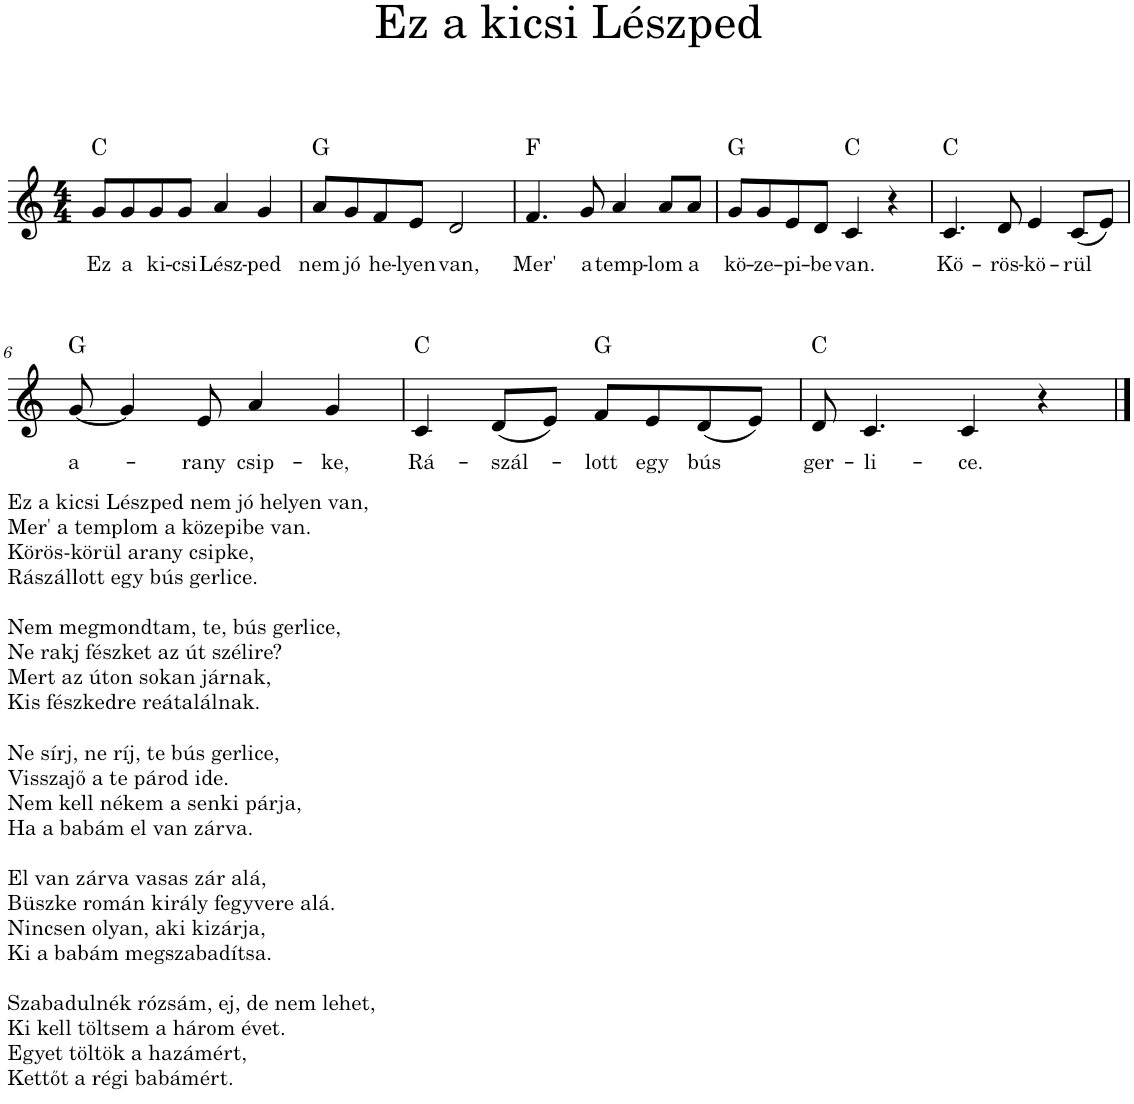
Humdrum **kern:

**kern	**text	**harte
*part1	*part1	*part1
*staff1	*staff1	*
*I"Piano	*	*
*I'Pno.	*	*
*clefG2	*	*
*k[]	*	*
*M4/4	*	*
=1	=1	=1
!	!LO:LY:b	!
8g/L	Ez	C:maj
!	!LO:LY:b	!
8g/	a	.
!	!LO:LY:b	!
8g/	ki-	.
!	!LO:LY:b	!
8g/J	-csi	.
!	!LO:LY:b	!
4a/	Lész-	.
!	!LO:LY:b	!
4g/	-ped	.
=2	=2	=2
!	!LO:LY:b	!
8a/L	nem	G:maj
!	!LO:LY:b	!
8g/	jó	.
!	!LO:LY:b	!
8f/	he-	.
!	!LO:LY:b	!
8e/J	-lyen	.
!	!LO:LY:b	!
2d/	van,	.
=3	=3	=3
!	!LO:LY:b	!
4.f/	Mer'	F:maj
!	!LO:LY:b	!
8g/	a	.
!	!LO:LY:b	!
4a/	temp-	.
!	!LO:LY:b	!
8a/L	-lom	.
!	!LO:LY:b	!
8a/J	a	.
=4	=4	=4
!	!LO:LY:b	!
8g/L	kö-	G:maj
!	!LO:LY:b	!
8g/	-ze-	.
!	!LO:LY:b	!
8e/	-pi-	.
!	!LO:LY:b	!
8d/J	-be	.
!	!LO:LY:b	!
4c/	van.	C:maj
4r	.	.
=5	=5	=5
!	!LO:LY:b	!
4.c/	Kö-	C:maj
!	!LO:LY:b	!
8d/	-rös-	.
!	!LO:LY:b	!
4e/	-kö-	.
!	!LO:LY:b	!
(8c/L	-rül	.
8e/J)	.	.
!!LO:LB:g=z
=6	=6	=6
!LO:TX:b:t=Ez a kicsi Lészped nem jó helyen van,	!	!
!LO:TX:b:t=Mer' a templom a közepibe van.	!	!
!LO:TX:b:t=Körös-körül arany csipke,	!	!
!LO:TX:b:t=Rászállott egy bús gerlice.	!	!
!LO:TX:b:t=Nem megmondtam, te, bús gerlice,	!	!
!LO:TX:b:t=Ne rakj fészket az út szélire?	!	!
!LO:TX:b:t=Mert az úton sokan járnak,	!	!
!LO:TX:b:t=Kis fészkedre reátalálnak.	!	!
!LO:TX:b:t=Ne sírj, ne ríj, te bús gerlice,	!	!
!LO:TX:b:t=Visszajő a te párod ide.	!	!
!LO:TX:b:t=Nem kell nékem a senki párja,	!	!
!LO:TX:b:t=Ha a babám el van zárva.	!	!
!LO:TX:b:t=El van zárva vasas zár alá,	!	!
!LO:TX:b:t=Büszke román király fegyvere alá.	!	!
!LO:TX:b:t=Nincsen olyan, aki kizárja,	!	!
!LO:TX:b:t=Ki a babám megszabadítsa.	!	!
!LO:TX:b:t=Szabadulnék rózsám, ej, de nem lehet,	!	!
!LO:TX:b:t=Ki kell töltsem a három évet.	!	!
!LO:TX:b:t=Egyet töltök a hazámért,	!	!
!LO:TX:b:t=Kettőt a régi babámért.	!	!
!	!LO:LY:b	!
[8g/	a-	G:maj
4g/]	.	.
!	!LO:LY:b	!
8e/	-rany	.
!	!LO:LY:b	!
4a/	csip-	.
!	!LO:LY:b	!
4g/	-ke,	.
=7	=7	=7
!	!LO:LY:b	!
4c/	Rá-	C:maj
!	!LO:LY:b	!
(8d/L	-szál-	.
8e/J)	.	.
!	!LO:LY:b	!
8f/L	-lott	G:maj
!	!LO:LY:b	!
8e/	egy	.
!	!LO:LY:b	!
(8d/	bús	.
8e/J)	.	.
=8	=8	=8
!	!LO:LY:b	!
8d/	ger-	C:maj
!	!LO:LY:b	!
4.c/	-li-	.
!	!LO:LY:b	!
4c/	-ce.	.
4r	.	.
==	==	==
*-	*-	*-
